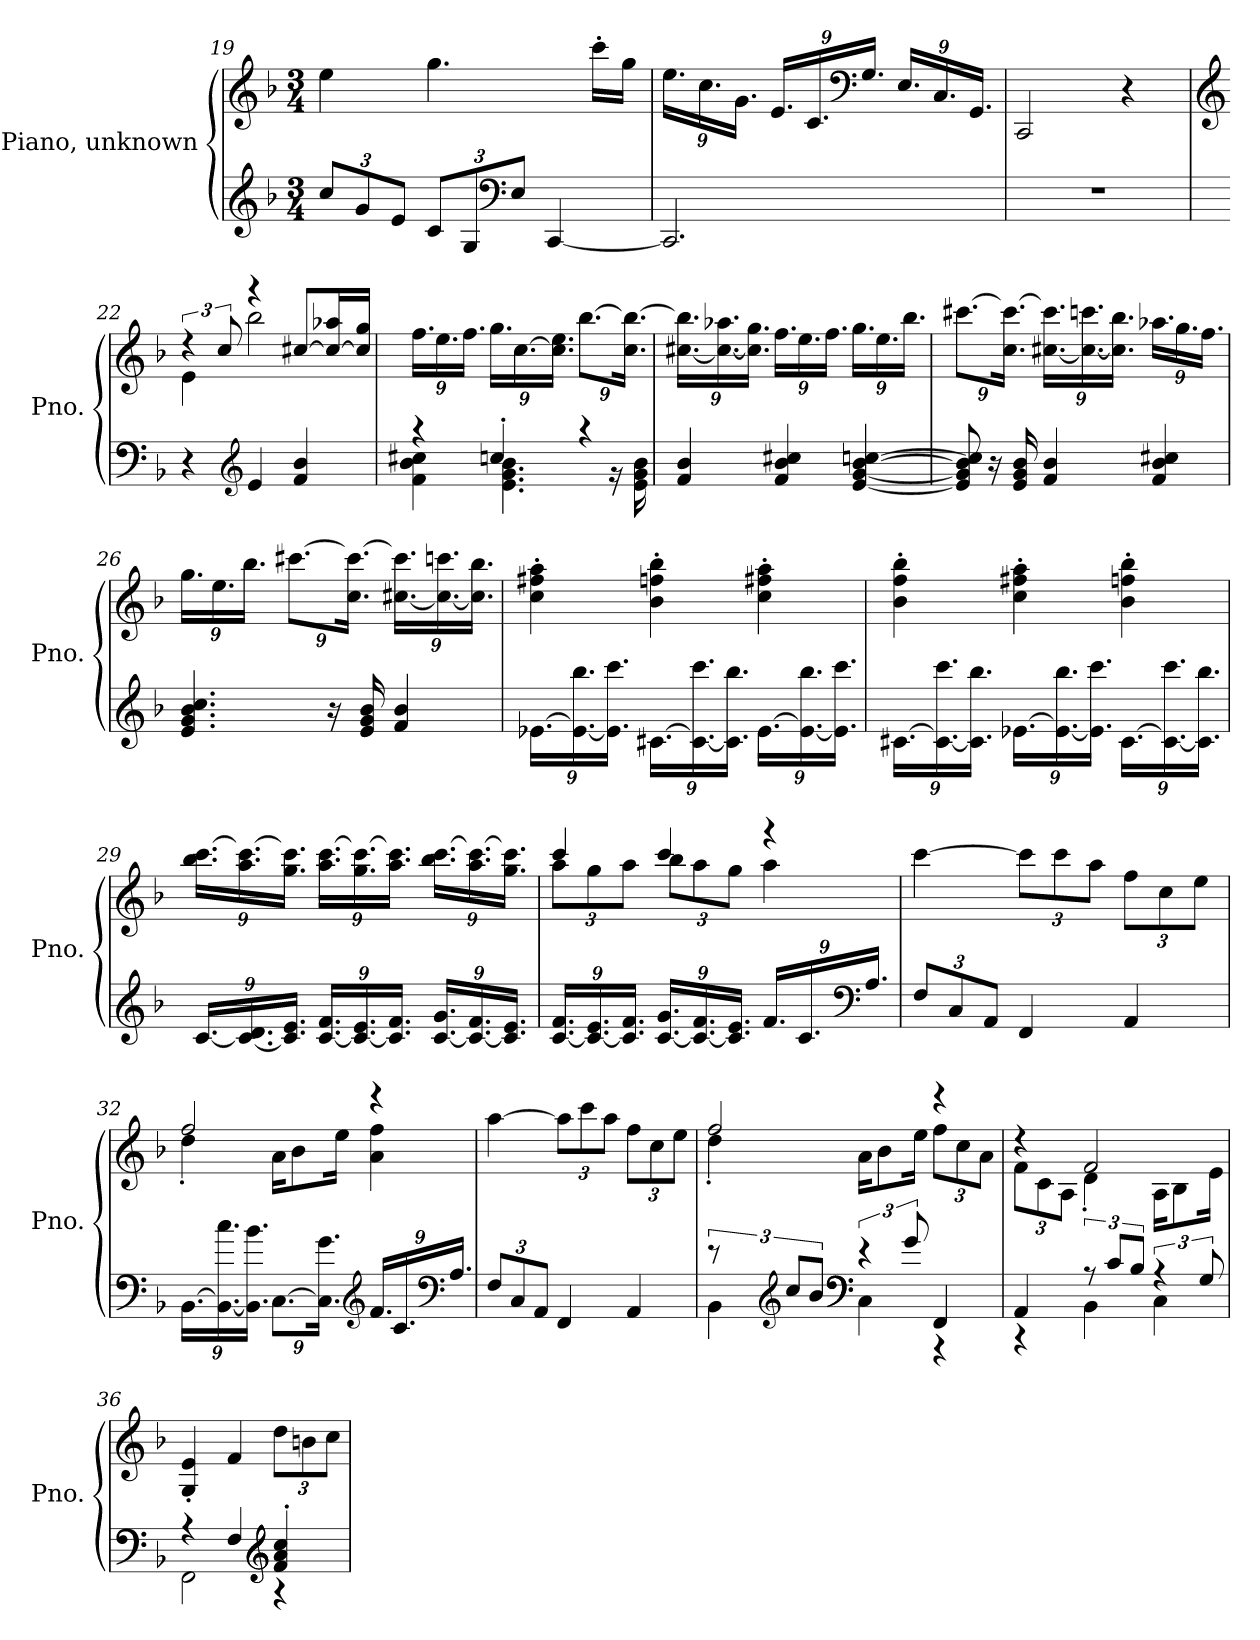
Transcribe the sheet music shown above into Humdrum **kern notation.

**kern	**kern
*part1	*part1
*staff2	*staff1
*I"Piano, unknown	*
*I'Pno.	*
*clefG2	*clefG2
*k[b-]	*k[b-]
*M3/4	*M3/4
*Xbrackettup	*
=19	=19
12cc/L	4ee\
12g/	.
12e/J	.
12c/L	4.gg\
12G/	.
*clefF4	*
12E/J	.
[4CC/	.
.	16ccc'\LL
.	16gg\JJ
!!LO:PB:g=z
=20	=20
*	*Xbrackettup
2.CC/]	18.ee\LL
.	18.cc\
.	18.g\JJ
.	18.e/LL
.	18.c/
*	*clefF4
.	18.G/JJ
.	18.E/LL
.	18.C/
.	18.GG/JJ
=21	=21
2.r	2CC/
.	4r
=22	=22
*	*clefG2
*	*brackettup
*	*^
4r	6r	4e\
.	12cc/	.
*clefG2	*	*
4e/	4r	2bb-\
4f/ 4b-/	[8cc#X/L	.
.	16cc#/_ 16aa-X/L	.
.	16cc#/] 16gg/JJ	.
*	*v	*v
=23	=23
*^	*
*	*	*Xbrackettup
4r	4f\ 4b-\ 4cc#X\	18.ff\LL
.	.	18.ee\
.	.	18.ff\JJ
4ccn'/	4.e\ 4.g\ 4.b-\	18.gg\LL
.	.	[18.cc\
.	.	18.cc\] 18.ee\JJ
4r	.	[9.bb-\L
.	16r	.
.	.	18.cc\ 18.bb-\_Jk
.	16e\ 16g\ 16b-\	.
*v	*v	*
!!LO:LB:g=z
=24	=24
4f/ 4b-/	[18.cc#X\ 18.bb-\]LL
.	18.cc#\_ 18.aa-X\
.	18.cc#\] 18.gg\JJ
4f/ 4b-/ 4cc#X/	18.ff\LL
.	18.ee\
.	18.ff\JJ
[4e/ [4g/ [4b-/ [4ccn/	18.gg\LL
.	18.ee\
.	18.bb-\JJ
=25	=25
8e/] 8g/] 8b-/] 8cc/]	[9.ccc#X\L
16r	.
.	18.cc\ 18.ccc#\_Jk
16e/ 16g/ 16b-/	.
4f/ 4b-/	[18.cc#X\ 18.ccc#\]LL
.	18.cc#\_ 18.cccn\
.	18.cc#\] 18.bb-\JJ
4f/ 4b-/ 4cc#X/	18.aa-X\LL
.	18.gg\
.	18.ff\JJ
!!LO:LB:g=z
=26	=26
4.e/ 4.g/ 4.b-/ 4.cc/	18.gg\LL
.	18.ee\
.	18.bb-\JJ
.	[9.ccc#X\L
16r	.
.	18.cc\ 18.ccc#\_Jk
16e/ 16g/ 16b-/	.
4f/ 4b-/	[18.cc#X\ 18.ccc#\]LL
.	18.cc#\_ 18.cccn\
.	18.cc#\] 18.bb-\JJ
=27	=27
[18.e-X\LL	4cc\' 4ff#X\' 4aa\'
18.e-\_ 18.bb-\	.
18.e-\] 18.ccc\JJ	.
[18.c#X\LL	4b-\' 4ffn\' 4bb-\'
18.c#\_ 18.ccc\	.
18.c#\] 18.bb-\JJ	.
[18.e-\LL	4cc\' 4ff#X\' 4aa\'
18.e-\_ 18.bb-\	.
18.e-\] 18.ccc\JJ	.
!!LO:LB:g=z
=28	=28
[18.c#X\LL	4b-\' 4ff\' 4bb-\'
18.c#\_ 18.ccc\	.
18.c#\] 18.bb-\JJ	.
[18.e-X\LL	4cc\' 4ff#X\' 4aa\'
18.e-\_ 18.bb-\	.
18.e-\] 18.ccc\JJ	.
[18.c#\LL	4b-\' 4ffn\' 4bb-\'
18.c#\_ 18.ccc\	.
18.c#\] 18.bb-\JJ	.
=29	=29
[18.c/LL	18.bb-\ [18.ccc\LL
18.c/_ 18.d/	18.aa\ 18.ccc\_
18.c/] 18.e/JJ	18.gg\ 18.ccc\]JJ
[18.c/ 18.f/LL	18.aa\ [18.ccc\LL
18.c/_ 18.e/	18.gg\ 18.ccc\_
18.c/] 18.f/JJ	18.aa\ 18.ccc\]JJ
[18.c/ 18.g/LL	18.bb-\ [18.ccc\LL
18.c/_ 18.f/	18.aa\ 18.ccc\_
18.c/] 18.e/JJ	18.gg\ 18.ccc\]JJ
!!LO:LB:g=z
=30	=30
*	*^
[18.c/ 18.f/LL	4ccc/	12aa\L
18.c/_ 18.e/	.	12gg\
18.c/] 18.f/JJ	.	12aa\J
[18.c/ 18.g/LL	4ccc/	12bb-\L
18.c/_ 18.f/	.	12aa\
18.c/] 18.e/JJ	.	12gg\J
18.f/LL	4r	4aa\
18.c/	.	.
*clefF4	*	*
18.A/JJ	.	.
*	*v	*v
=31	=31
12F/L	[4ccc\
12C/	.
12AA/J	.
4FF/	12ccc\L]
.	12ccc\
.	12aa\J
4AA/	12ff\L
.	12cc\
.	12ee\J
=32	=32
*	*^
[18.BB-\LL	2ff/	4dd'\
18.BB-\_ 18.cc\	.	.
18.BB-\] 18.b-\JJ	.	.
[9.C\L	.	16a\KL
.	.	8b-\
18.C\] 18.g\Jk	.	.
.	.	16ee\Jk
*clefG2	*	*
18.f/LL	4r	4a\ 4ff\
18.c/	.	.
*clefF4	*	*
18.A/JJ	.	.
*	*v	*v
!!LO:LB:g=z
=33	=33
12F/L	[4aa\
12C/	.
12AA/J	.
4FF/	12aa\L]
.	12ccc\
.	12aa\J
4AA/	12ff\L
.	12cc\
.	12ee\J
=34	=34
*brackettup	*
*^	*^
12r	4BB-\	2ff/	4dd'\
*clefG2	*	*	*
12cc/L	.	.	.
12b-/J	.	.	.
*clefF4	*	*	*
6r	4C\	.	16a\KL
.	.	.	8b-\
12g/	.	.	.
.	.	.	16ee\Jk
4FF/	4r	4r	12ff\L
.	.	.	12cc\
.	.	.	12a\J
=35	=35	=35	=35
4AA/	4r	4r	12f\L
.	.	.	12c\
.	.	.	12A\J
12r	4BB-\	2f/	4d'\
12c/L	.	.	.
12B-/J	.	.	.
6r	4C\	.	16A\KL
.	.	.	8B-\
12G/	.	.	.
.	.	.	16e\Jk
*	*	*v	*v
=36	=36	=36
4r	2FF\	4G/' 4e/'
4F/	.	4f/
*clefG2	*	*
4f/' 4a/' 4cc/'	4r	12dd\L
.	.	12bn\
.	.	12cc\J
*v	*v	*
=	=
*-	*-
